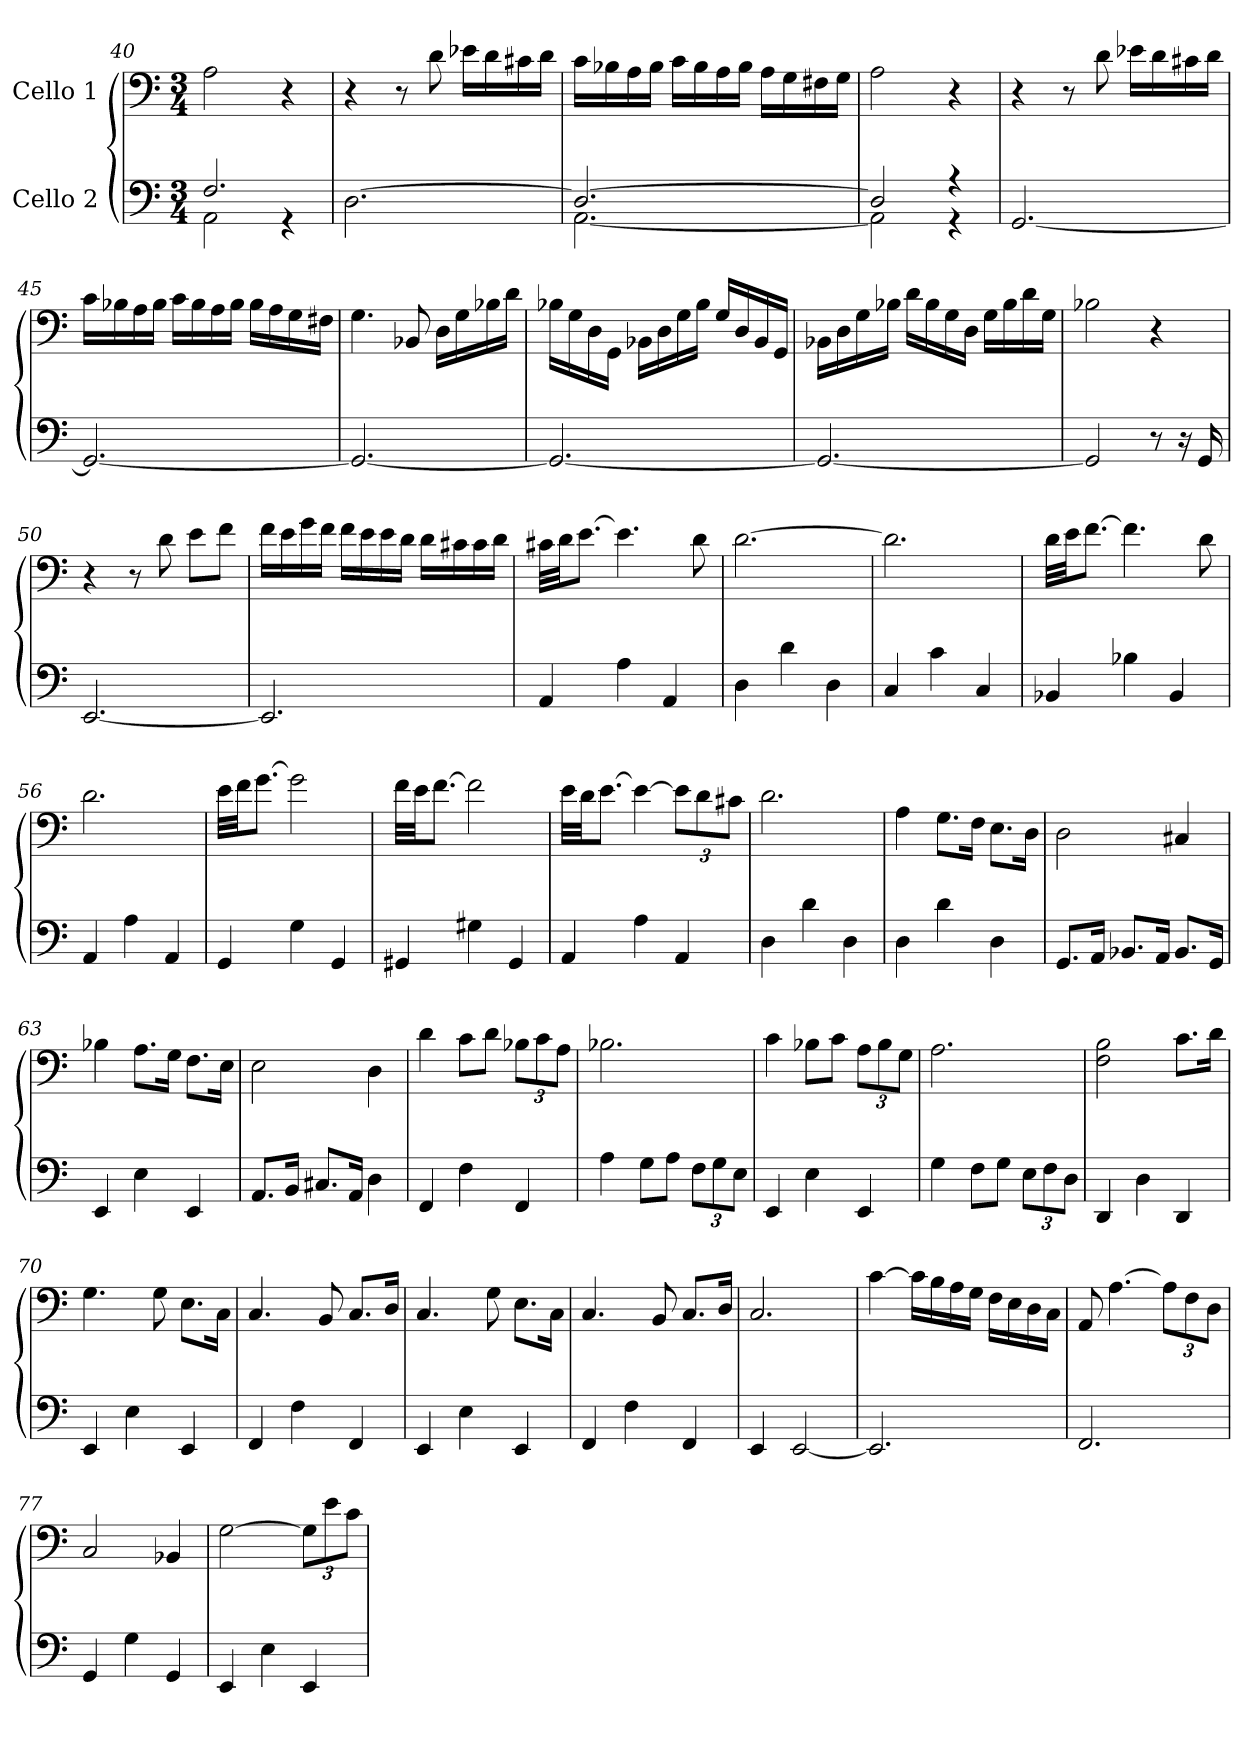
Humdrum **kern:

**kern	**kern
*part2	*part1
*staff2	*staff1
*I"Cello 2	*I"Cello 1
*clefF4	*clefF4
*k[]	*k[]
*M3/4	*M3/4
=40	=40
*^	*
2.F/	2AA\	2A\
.	4r	4r
*v	*v	*
!!LO:PB:g=z
=41	=41
[2.D\	4r
.	8r
.	8d\
.	16e-X\LL
.	16d\
.	16c#X\
.	16d\JJ
=42	=42
*^	*
2.D/_	[2.AA\	16c\LL
.	.	16B-X\
.	.	16A\
.	.	16B-\JJ
.	.	16c\LL
.	.	16B-\
.	.	16A\
.	.	16B-\JJ
.	.	16A\LL
.	.	16G\
.	.	16F#X\
.	.	16G\JJ
=43	=43	=43
2D/]	2AA\]	2A\
4r	4r	4r
*v	*v	*
=44	=44
[2.GG/	4r
.	8r
.	8d\
.	16e-X\LL
.	16d\
.	16c#X\
.	16d\JJ
=45	=45
2.GG/_	16c\LL
.	16B-X\
.	16A\
.	16B-\JJ
.	16c\LL
.	16B-\
.	16A\
.	16B-\JJ
.	16B-\LL
.	16A\
.	16G\
.	16F#X\JJ
!!LO:LB:g=z
=46	=46
2.GG/_	4.G\
.	8BB-X/
.	16D\LL
.	16G\
.	16B-X\
.	16d\JJ
=47	=47
2.GG/_	16B-X\LL
.	16G\
.	16D\
.	16GG\JJ
.	16BB-X\LL
.	16D\
.	16G\
.	16B-\JJ
.	16G/LL
.	16D/
.	16BB-/
.	16GG/JJ
=48	=48
2.GG/_	16BB-X\LL
.	16D\
.	16G\
.	16B-X\JJ
.	16d\LL
.	16B-\
.	16G\
.	16D\JJ
.	16G\LL
.	16B-\
.	16d\
.	16G\JJ
=49	=49
2GG/]	2B-X\
8r	4r
16r	.
16GG/	.
=50	=50
[2.EE/	4r
.	8r
.	8d\
.	8e\L
.	8f\J
!!LO:LB:g=z
=51	=51
2.EE/]	16f\LL
.	16e\
.	16g\
.	16f\JJ
.	16f\LL
.	16e\
.	16e\
.	16d\JJ
.	16d\LL
.	16c#X\
.	16c#\
.	16d\JJ
=52	=52
4AA/	32c#X\LLL
.	32d\JJ
.	[8.e\J
4A\	4.e\]
4AA/	.
.	8d\
=53	=53
4D\	[2.d\
4d\	.
4D\	.
=54	=54
4C/	2.d\]
4c\	.
4C/	.
=55	=55
4BB-X/	32d\LLL
.	32e\JJ
.	[8.f\J
4B-X\	4.f\]
4BB-/	.
.	8d\
=56	=56
4AA/	2.d\
4A\	.
4AA/	.
!!LO:LB:g=z
=57	=57
4GG/	32e\LLL
.	32f\JJ
.	[8.g\J
4G\	2g\]
4GG/	.
=58	=58
4GG#X/	32f\LLL
.	32e\JJ
.	[8.f\J
4G#X\	2f\]
4GG#/	.
=59	=59
4AA/	32e\LLL
.	32d\JJ
.	[8.e\J
4A\	4e\_
*	*Xbrackettup
4AA/	12e\L]
.	12d\
.	12c#X\J
=60	=60
4D\	2.d\
4d\	.
4D\	.
=61	=61
4D\	4A\
4d\	8.G\L
.	16F\Jk
4D\	8.E\L
.	16D\Jk
=62	=62
8.GG/L	2D\
16AA/Jk	.
8.BB-X/L	.
16AA/Jk	.
8.BB-/L	4C#X/
16GG/Jk	.
!!LO:LB:g=z
=63	=63
4EE/	4B-X\
4E\	8.A\L
.	16G\Jk
4EE/	8.F\L
.	16E\Jk
=64	=64
8.AA/L	2E\
16BB/Jk	.
8.C#X/L	.
16AA/Jk	.
4D\	4D\
=65	=65
4FF/	4d\
4F\	8c\L
.	8d\J
4FF/	12B-X\L
.	12c\
.	12A\J
=66	=66
4A\	2.B-X\
8G\L	.
8A\J	.
*Xbrackettup	*
12F\L	.
12G\	.
12E\J	.
=67	=67
4EE/	4c\
4E\	8B-X\L
.	8c\J
4EE/	12A\L
.	12B-\
.	12G\J
=68	=68
4G\	2.A\
8F\L	.
8G\J	.
12E\L	.
12F\	.
12D\J	.
=69	=69
4DD/	2F\ 2B\
4D\	.
4DD/	8.c\L
.	16d\Jk
!!LO:LB:g=z
=70	=70
4EE/	4.G\
4E\	.
.	8G\
4EE/	8.E\L
.	16C\Jk
=71	=71
4FF/	4.C/
4F\	.
.	8BB/
4FF/	8.C/L
.	16D/Jk
=72	=72
4EE/	4.C/
4E\	.
.	8G\
4EE/	8.E\L
.	16C\Jk
=73	=73
4FF/	4.C/
4F\	.
.	8BB/
4FF/	8.C/L
.	16D/Jk
=74	=74
4EE/	2.C/
[2EE/	.
=75	=75
2.EE/]	[4c\
.	16c\LL]
.	16B\
.	16A\
.	16G\JJ
.	16F\LL
.	16E\
.	16D\
.	16C\JJ
=76	=76
2.FF/	8AA/
.	[4.A\
.	12A\L]
.	12F\
.	12D\J
=77	=77
4GG/	2C/
4G\	.
4GG/	4BB-X/
!!LO:LB:g=z
=78	=78
4EE/	[2G\
4E\	.
4EE/	12G\L]
.	12e\
.	12c\J
=	=
*-	*-
